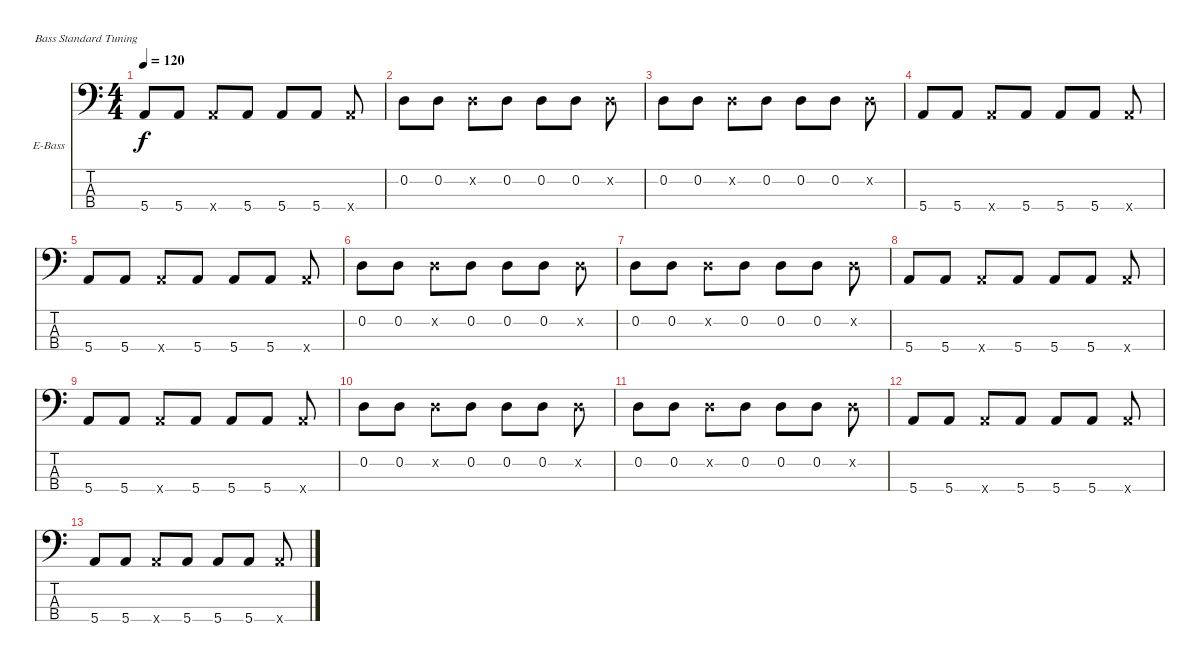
\bracketExtendMode nobrackets
\firstSystemTrackNameOrientation horizontal
\otherSystemsTrackNameOrientation horizontal
\track ("Electric Bass" "E-Bass") {instrument electricbassfinger}
\staff {score tabs}
\tuning (G2 D2 A1 E1)
\ts (4 4)
\tempo 120
\clef f4
\ks c
5.4.8{dy f} 5.4.8 5.4{x}.8 5.4.8 5.4.8 5.4.8 5.4{x}.8 |
0.2.8 0.2.8 0.2{x}.8 0.2.8 0.2.8 0.2.8 0.2{x}.8 |
0.2.8 0.2.8 0.2{x}.8 0.2.8 0.2.8 0.2.8 0.2{x}.8 |
5.4.8 5.4.8 5.4{x}.8 5.4.8 5.4.8 5.4.8 5.4{x}.8 |
5.4.8 5.4.8 5.4{x}.8 5.4.8 5.4.8 5.4.8 5.4{x}.8 |
0.2.8 0.2.8 0.2{x}.8 0.2.8 0.2.8 0.2.8 0.2{x}.8 |
0.2.8 0.2.8 0.2{x}.8 0.2.8 0.2.8 0.2.8 0.2{x}.8 |
5.4.8 5.4.8 5.4{x}.8 5.4.8 5.4.8 5.4.8 5.4{x}.8 |
5.4.8 5.4.8 5.4{x}.8 5.4.8 5.4.8 5.4.8 5.4{x}.8 |
0.2.8 0.2.8 0.2{x}.8 0.2.8 0.2.8 0.2.8 0.2{x}.8 |
0.2.8 0.2.8 0.2{x}.8 0.2.8 0.2.8 0.2.8 0.2{x}.8 |
5.4.8 5.4.8 5.4{x}.8 5.4.8 5.4.8 5.4.8 5.4{x}.8 |
5.4.8 5.4.8 5.4{x}.8 5.4.8 5.4.8 5.4.8 5.4{x}.8
